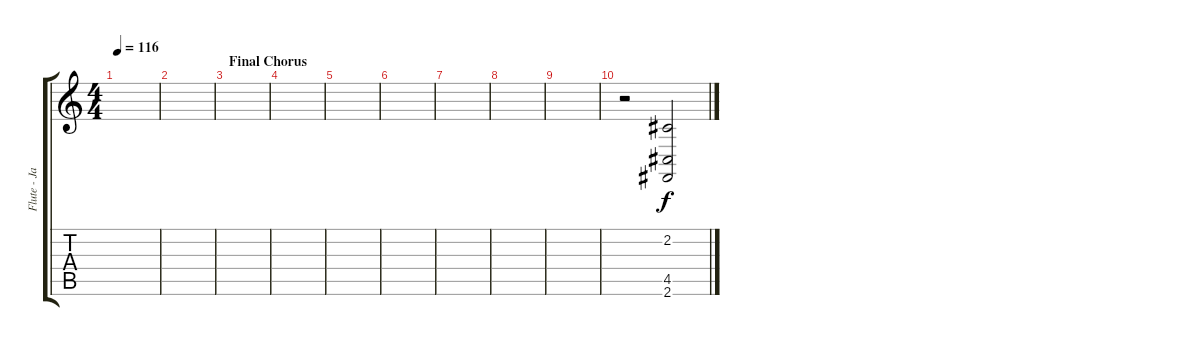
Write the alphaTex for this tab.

\track ("Flute - Jana Holaskova(guest)" "Flute - Ja") {instrument flute}
\staff {score tabs}
\tuning (E4 B3 G3 D3 A2 E2) {hide}
\ts (4 4)
\tempo 116
\clef g2
\ks c
|
|
\section ("" "Final Chorus")
|
|
|
|
|
|
|
r.2{instrument reversecymbal} (2.2 4.5 2.6).2
